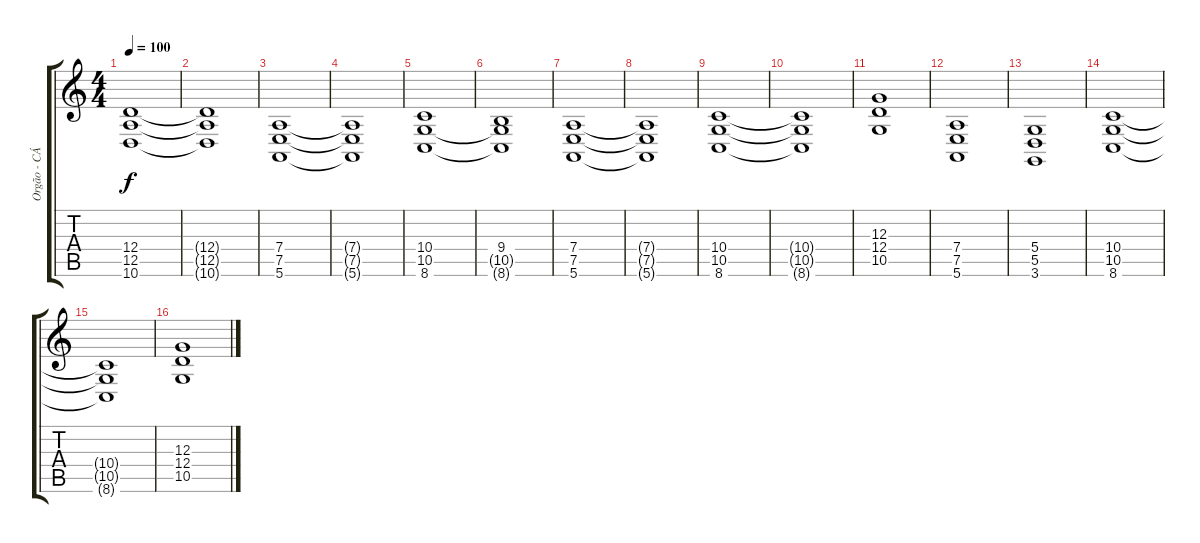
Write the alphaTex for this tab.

\track ("Orgão - CÁTIA" "Orgão - CÁ") {instrument reedorgan}
\staff {score tabs}
\tuning (E4 B3 G3 D3 A2 E2) {hide}
\ts (4 4)
\tempo 100
\clef g2
\ks c
(12.4 12.5 10.6).1{dy f} |
(12.4{t} 12.5{t} 10.6{t}).1 |
(7.4 7.5 5.6).1 |
(7.4{t} 7.5{t} 5.6{t}).1 |
(10.4 10.5 8.6).1 |
(9.4 10.5{t} 8.6{t}).1 |
(7.4 7.5 5.6).1 |
(7.4{t} 7.5{t} 5.6{t}).1 |
(10.4 10.5 8.6).1 |
(10.4{t} 10.5{t} 8.6{t}).1 |
(12.3 12.4 10.5).1 |
(7.4 7.5 5.6).1 |
(5.4 5.5 3.6).1 |
(10.4 10.5 8.6).1 |
(10.4{t} 10.5{t} 8.6{t}).1 |
(12.3 12.4 10.5).1
